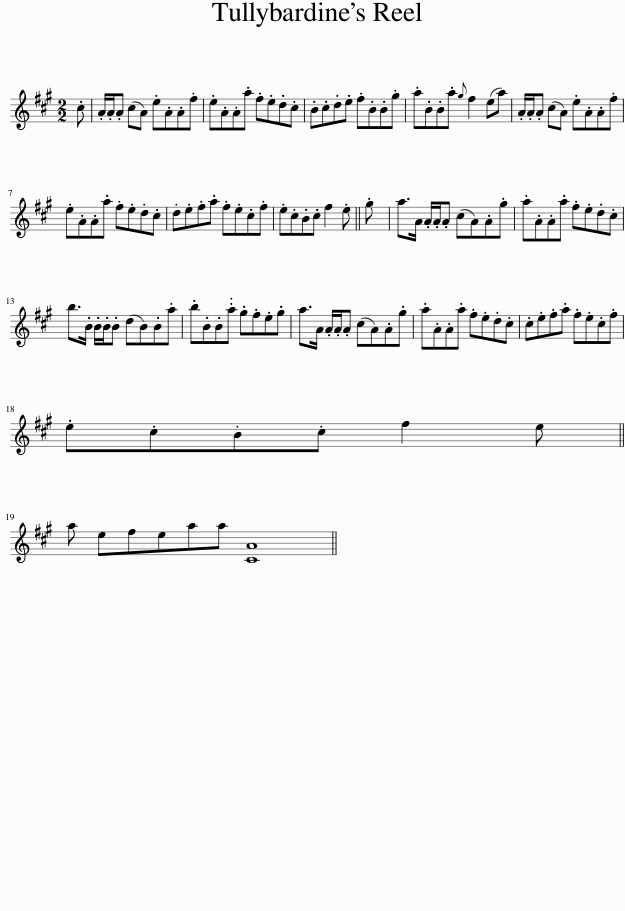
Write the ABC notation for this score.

X:1
L:1/8
M:2/2
I:linebreak $
K:A
V:1 treble
V:1
 .c | .A/.A/.A (cA) .e.A.A.f | .e.A.A.a .f.e.d.c | .B.c.d.e .f.B.B.g | .a.B.B.a{g} f2 (ea) | %5
 .A/.A/.A (cA) .e.A.A.f |$ .e.A.A.a .f.e.d.c | .d.e.f.a .f.e.c.f | .e.c.B.c f2 .e || .g | %10
 a>A .A/.A/.A (cA).A.g | .a.A.A.a .f.e.d.c |$ b>.B .B/.B/.B (dB).B.a | .b.B.B.a .g.f.e.g | a>A .A/.A/.A (cA).A.g | %15
 .a.A.A.a .f.e.d.c | .c.e.f.a .f.e.c.f |$ .e.c.B.c f2 e ||$ a efeaa [CA]8 || %19
